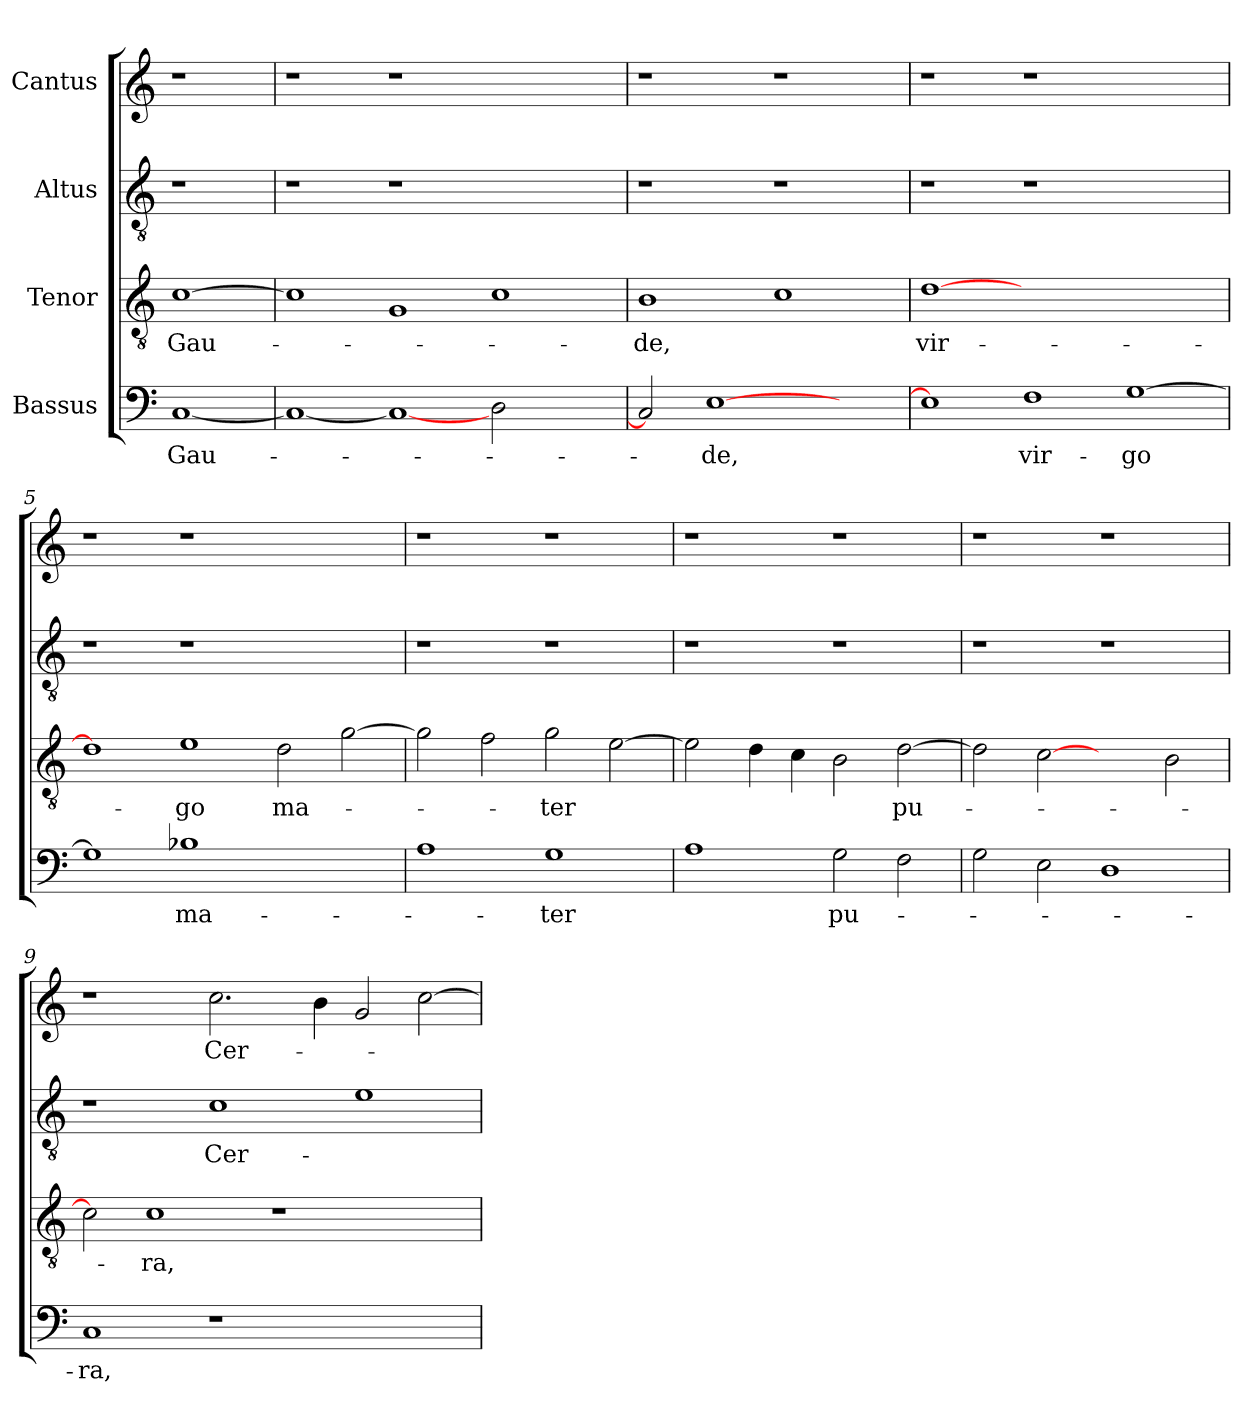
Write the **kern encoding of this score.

**kern	**text	**kern	**text	**kern	**text	**kern	**text
*part4	*part4	*part3	*part3	*part2	*part2	*part1	*part1
*staff4	*staff4	*staff3	*staff3	*staff2	*staff2	*staff1	*staff1
*I"Bassus	*	*I"Tenor	*	*I"Altus	*	*I"Cantus	*
*clefF4	*	*clefGv2	*	*clefGv2	*	*clefG2	*
*k[]	*	*k[]	*	*k[]	*	*k[]	*
*C:	*	*C:	*	*C:	*	*C:	*
=1	=1	=1	=1	=1	=1	=1	=1
[1C/	Gau-	[1c\	Gau-	1r	.	1r	.
=2	=2	=2	=2	=2	=2	=2	=2
1C/_	.	1c\]	.	1r	.	1r	.
1C/_	.	1G/	.	1r	.	1r	.
2D\	.	1c\	.	1ryy	.	1ryy	.
2ryy	.	.	.	.	.	.	.
=3	=3	=3	=3	=3	=3	=3	=3
2C/]	.	1B\	-de,	1r	.	1r	.
[1E\	-de,	.	.	.	.	.	.
.	.	1c\	.	1r	.	1r	.
2ryy	.	.	.	.	.	.	.
=4	=4	=4	=4	=4	=4	=4	=4
1E\]	.	[1d\	vir-	1r	.	1r	.
1F\	vir-	0ryy	.	1r	.	1r	.
[1G\	-go	.	.	1ryy	.	1ryy	.
=5	=5	=5	=5	=5	=5	=5	=5
1G\]	.	1d\]	.	1r	.	1r	.
1B-X\	ma-	1e\	-go	1r	.	1r	.
1ryy	.	2d\	ma-	1ryy	.	1ryy	.
.	.	[2g\	.	.	.	.	.
=6	=6	=6	=6	=6	=6	=6	=6
1A\	.	2g\]	.	1r	.	1r	.
.	.	2f\	.	.	.	.	.
1G\	-ter	2g\	-ter	1r	.	1r	.
.	.	[2e\	.	.	.	.	.
!!LO:LB:g=z
=7	=7	=7	=7	=7	=7	=7	=7
1A\	.	2e\]	.	1r	.	1r	.
.	.	4d\	.	.	.	.	.
.	.	4c\	.	.	.	.	.
2G\	pu-	2B\	.	1r	.	1r	.
2F\	.	[2d\	pu-	.	.	.	.
=8	=8	=8	=8	=8	=8	=8	=8
2G\	.	2d\]	.	1r	.	1r	.
2E\	.	[2c\	.	.	.	.	.
1D\	.	2ryy	.	1r	.	1r	.
.	.	2B\	.	.	.	.	.
=9	=9	=9	=9	=9	=9	=9	=9
1C/	-ra,	2c\]	.	1r	.	1r	.
.	.	1c\	-ra,	.	.	.	.
1r	.	.	.	1c\	Cer-	2.cc\	Cer-
.	.	1r	.	.	.	.	.
.	.	.	.	.	.	4b\	.
1ryy	.	.	.	1e\	.	2g/	.
.	.	2ryy	.	.	.	[2cc\	.
=	=	=	=	=	=	=	=
*-	*-	*-	*-	*-	*-	*-	*-
